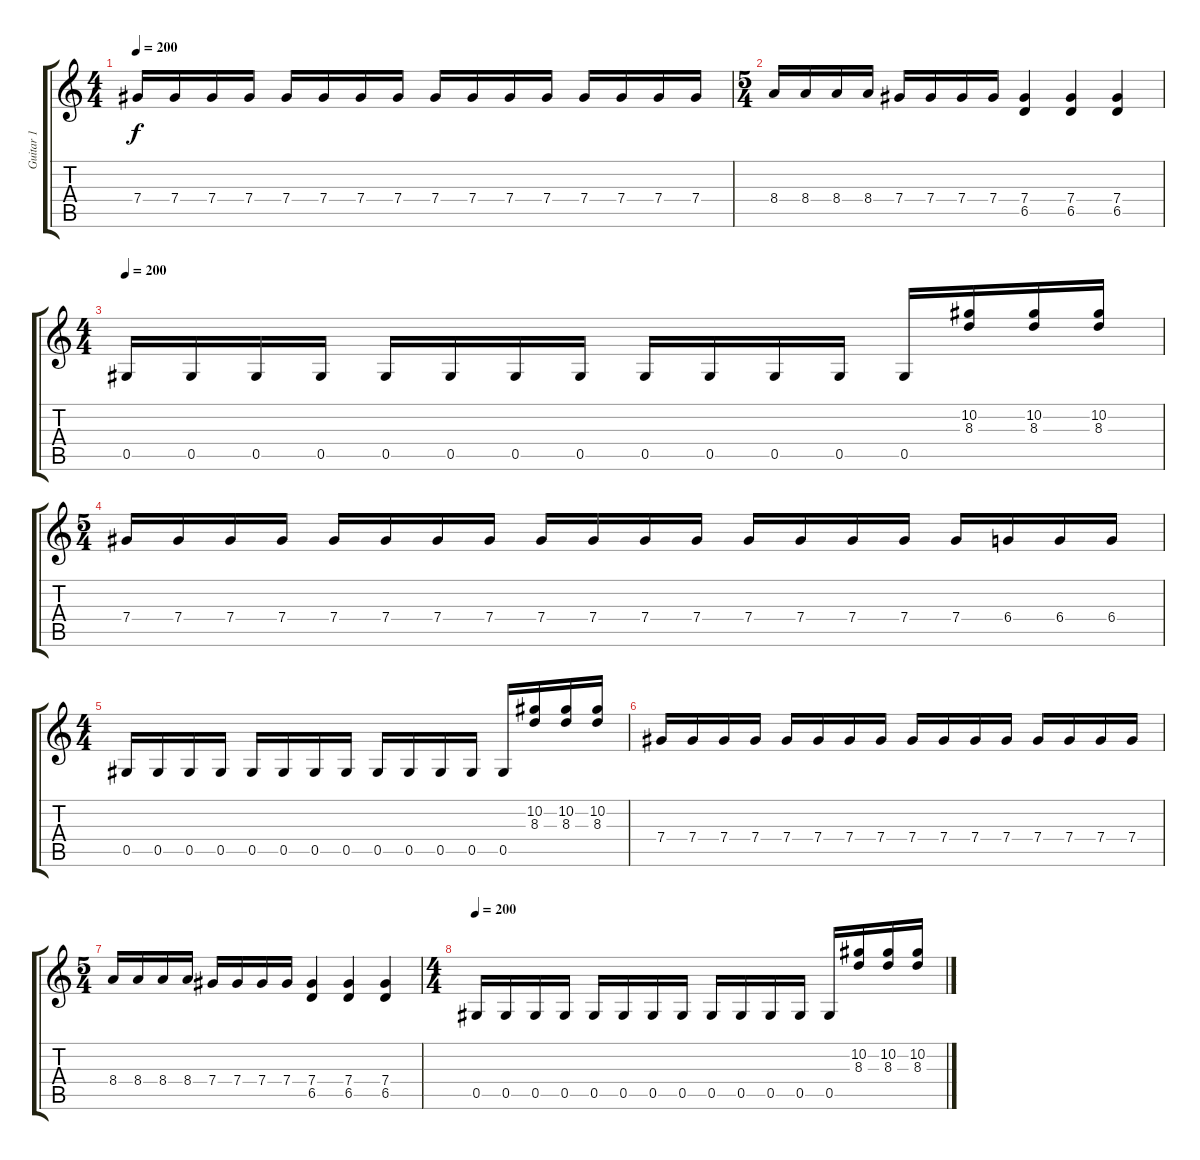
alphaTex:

\track ("Guitar 1" "Guitar 1") {instrument distortionguitar}
\staff {score tabs}
\tuning (Eb4 Bb3 Gb3 Db3 Ab2 Eb2) {hide}
\ts (4 4)
\tempo 200
\clef g2
\ks c
7.4.16{dy f} 7.4.16 7.4.16 7.4.16 7.4.16 7.4.16 7.4.16 7.4.16 7.4.16 7.4.16 7.4.16 7.4.16 7.4.16 7.4.16 7.4.16 7.4.16 |
\ts (5 4)
8.4.16 8.4.16 8.4.16 8.4.16 7.4.16 7.4.16 7.4.16 7.4.16 (7.4 6.5).4 (7.4 6.5).4 (7.4 6.5).4 |
\ts (4 4)
\tempo 200
0.5.16 0.5.16 0.5.16 0.5.16 0.5.16 0.5.16 0.5.16 0.5.16 0.5.16 0.5.16 0.5.16 0.5.16 0.5.16 (10.2 8.3).16 (10.2 8.3).16 (10.2 8.3).16 |
\ts (5 4)
7.4.16 7.4.16 7.4.16 7.4.16 7.4.16 7.4.16 7.4.16 7.4.16 7.4.16 7.4.16 7.4.16 7.4.16 7.4.16 7.4.16 7.4.16 7.4.16 7.4.16 6.4.16 6.4.16 6.4.16 |
\ts (4 4)
0.5.16 0.5.16 0.5.16 0.5.16 0.5.16 0.5.16 0.5.16 0.5.16 0.5.16 0.5.16 0.5.16 0.5.16 0.5.16 (10.2 8.3).16 (10.2 8.3).16 (10.2 8.3).16 |
7.4.16 7.4.16 7.4.16 7.4.16 7.4.16 7.4.16 7.4.16 7.4.16 7.4.16 7.4.16 7.4.16 7.4.16 7.4.16 7.4.16 7.4.16 7.4.16 |
\ts (5 4)
8.4.16 8.4.16 8.4.16 8.4.16 7.4.16 7.4.16 7.4.16 7.4.16 (7.4 6.5).4 (7.4 6.5).4 (7.4 6.5).4 |
\ts (4 4)
\tempo 200
0.5.16 0.5.16 0.5.16 0.5.16 0.5.16 0.5.16 0.5.16 0.5.16 0.5.16 0.5.16 0.5.16 0.5.16 0.5.16 (10.2 8.3).16 (10.2 8.3).16 (10.2 8.3).16
